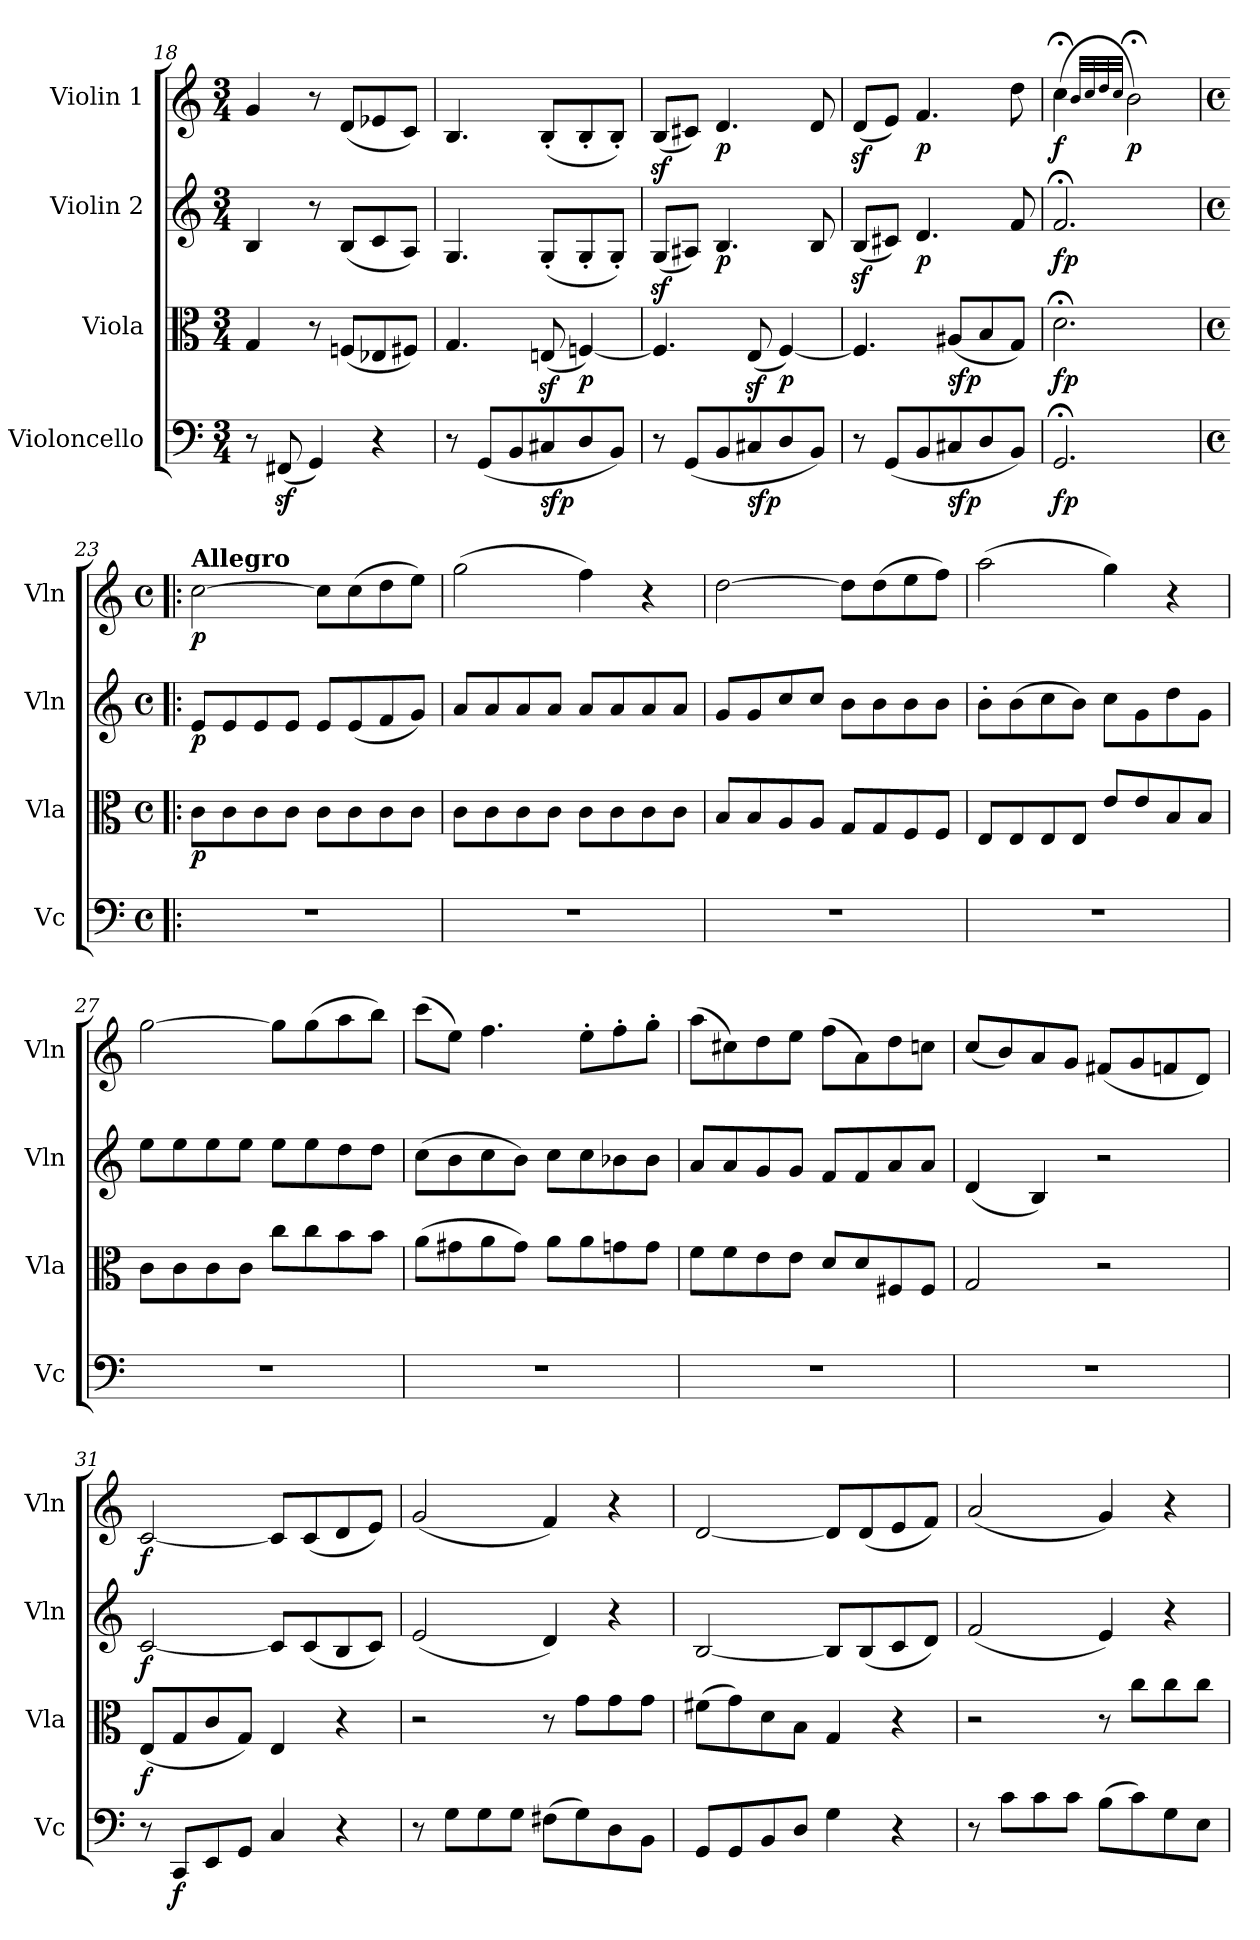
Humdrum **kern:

**kern	**dynam	**kern	**dynam	**kern	**dynam	**kern	**dynam
*part4	*part4	*part3	*part3	*part2	*part2	*part1	*part1
*staff4	*staff4	*staff3	*staff3	*staff2	*staff2	*staff1	*staff1
*I"Violoncello	*	*I"Viola	*	*I"Violin 2	*	*I"Violin 1	*
*I'Vc	*	*I'Vla	*	*I'Vln	*	*I'Vln	*
!!LO:LB:g=z
*clefF4	*	*clefC3	*	*clefG2	*	*clefG2	*
*k[]	*	*k[]	*	*k[]	*	*k[]	*
*M3/4	*	*M3/4	*	*M3/4	*	*M3/4	*
=18	=18	=18	=18	=18	=18	=18	=18
8r	.	4G/	.	4B/	.	4g/	.
(8FF#Xz</	.	.	.	.	.	.	.
4GG/)	.	8r	.	8r	.	8r	.
.	.	(8Fn/L	.	(8B/L	.	(8d/L	.
4r	.	8E-X/	.	8c/	.	8e-X/	.
.	.	8F#X/J)	.	8A/J)	.	8c/J)	.
=19	=19	=19	=19	=19	=19	=19	=19
8r	.	4.G/	.	4.G/	.	4.B/	.
(8GG/L	.	.	.	.	.	.	.
8BB/	.	.	.	.	.	.	.
!	!LO:DY:b	!	!	!	!	!	!
8C#X/	sfp	(8Enz</	.	(8G'/L	.	(8B'/L	.
!	!	!	!LO:DY:b	!	!	!	!
8D/	.	[4Fn/)	p	8G'/	.	8B'/	.
8BB/J)	.	.	.	8G'/J)	.	8B'/J)	.
=20	=20	=20	=20	=20	=20	=20	=20
8r	.	4.F/]	.	(8Gz</L	.	(8Bz</L	.
(8GG/L	.	.	.	8A#X/J)	.	8c#X/J)	.
!	!	!	!	!	!LO:DY:b	!	!LO:DY:b
8BB/	.	.	.	4.B/	p	4.d/	p
!	!LO:DY:b	!	!	!	!	!	!
8C#X/	sfp	(8Ez</	.	.	.	.	.
!	!	!	!LO:DY:b	!	!	!	!
8D/	.	[4F/)	p	.	.	.	.
8BB/J)	.	.	.	8B/	.	8d/	.
=21	=21	=21	=21	=21	=21	=21	=21
8r	.	4.F/]	.	(8Bz</L	.	(8dz</L	.
(8GG/L	.	.	.	8c#X/J)	.	8e/J)	.
!	!	!	!	!	!LO:DY:b	!	!LO:DY:b
8BB/	.	.	.	4.d/	p	4.f/	p
!	!LO:DY:b	!	!LO:DY:b	!	!	!	!
8C#X/	sfp	(8A#X/L	sfp	.	.	.	.
8D/	.	8B/	.	.	.	.	.
8BB/J)	.	8G/J)	.	8f/	.	8dd\	.
=22	=22	=22	=22	=22	=22	=22	=22
!	!LO:DY:b	!	!LO:DY:b	!	!LO:DY:b	!	!LO:DY:b
2.GG;</	fp	2.d;<\	fp	2.f;</	fp	(<4cc;<\	f
.	.	.	.	.	.	32qb/LLL	.
.	.	.	.	.	.	32qcc/	.
.	.	.	.	.	.	32qdd/	.
.	.	.	.	.	.	32qcc/JJJ	.
!	!	!	!	!	!	!	!LO:DY:b
.	.	.	.	.	.	2b;<\)	p
=23!|:	=23!|:	=23!|:	=23!|:	=23!|:	=23!|:	=23!|:	=23!|:
*M4/4	*	*M4/4	*	*M4/4	*	*M4/4	*
*met(c)	*	*met(c)	*	*met(c)	*	*met(c)	*
!	!	!	!	!	!	!LO:TX:a:B:t=Allegro	!
!	!	!	!LO:DY:b	!	!LO:DY:b	!	!LO:DY:b
1r	.	8c\L	p	8e/L	p	[2cc\	p
.	.	8c\	.	8e/	.	.	.
.	.	8c\	.	8e/	.	.	.
.	.	8c\J	.	8e/J	.	.	.
.	.	8c\L	.	8e/L	.	8cc\L]	.
.	.	8c\	.	(8e/	.	(8cc\	.
.	.	8c\	.	8f/	.	8dd\	.
.	.	8c\J	.	8g/J)	.	8ee\J)	.
=24	=24	=24	=24	=24	=24	=24	=24
1r	.	8c\L	.	8a/L	.	(2gg\	.
.	.	8c\	.	8a/	.	.	.
.	.	8c\	.	8a/	.	.	.
.	.	8c\J	.	8a/J	.	.	.
.	.	8c\L	.	8a/L	.	4ff\)	.
.	.	8c\	.	8a/	.	.	.
.	.	8c\	.	8a/	.	4r	.
.	.	8c\J	.	8a/J	.	.	.
!!LO:LB:g=z
=25	=25	=25	=25	=25	=25	=25	=25
1r	.	8B/L	.	8g/L	.	[2dd\	.
.	.	8B/	.	8g/	.	.	.
.	.	8A/	.	8cc/	.	.	.
.	.	8A/J	.	8cc/J	.	.	.
.	.	8G/L	.	8b\L	.	8dd\L]	.
.	.	8G/	.	8b\	.	(8dd\	.
.	.	8F/	.	8b\	.	8ee\	.
.	.	8F/J	.	8b\J	.	8ff\J)	.
=26	=26	=26	=26	=26	=26	=26	=26
1r	.	8E/L	.	8b'\L	.	(2aa\	.
.	.	8E/	.	(8b\	.	.	.
.	.	8E/	.	8cc\	.	.	.
.	.	8E/J	.	8b\J)	.	.	.
.	.	8e/L	.	8cc\L	.	4gg\)	.
.	.	8e/	.	8g\	.	.	.
.	.	8B/	.	8dd\	.	4r	.
.	.	8B/J	.	8g\J	.	.	.
!!LO:PB:g=z
=27	=27	=27	=27	=27	=27	=27	=27
1r	.	8c\L	.	8ee\L	.	[2gg\	.
.	.	8c\	.	8ee\	.	.	.
.	.	8c\	.	8ee\	.	.	.
.	.	8c\J	.	8ee\J	.	.	.
.	.	8cc\L	.	8ee\L	.	8gg\L]	.
.	.	8cc\	.	8ee\	.	(8gg\	.
.	.	8b\	.	8dd\	.	8aa\	.
.	.	8b\J	.	8dd\J	.	8bb\J)	.
=28	=28	=28	=28	=28	=28	=28	=28
1r	.	(8a\L	.	(8cc\L	.	(8ccc\L	.
.	.	8g#X\	.	8b\	.	8ee\J)	.
.	.	8a\	.	8cc\	.	4.ff\	.
.	.	8g#\J)	.	8b\J)	.	.	.
.	.	8a\L	.	8cc\L	.	.	.
.	.	8a\	.	8cc\	.	8ee'\L	.
.	.	8gn\	.	8b-X\	.	8ff'\	.
.	.	8g\J	.	8b-\J	.	8gg'\J	.
=29	=29	=29	=29	=29	=29	=29	=29
1r	.	8f\L	.	8a/L	.	(8aa\L	.
.	.	8f\	.	8a/	.	8cc#X\)	.
.	.	8e\	.	8g/	.	8dd\	.
.	.	8e\J	.	8g/J	.	8ee\J	.
.	.	8d/L	.	8f/L	.	(8ff\L	.
.	.	8d/	.	8f/	.	8a\)	.
.	.	8F#X/	.	8a/	.	8dd\	.
.	.	8F#/J	.	8a/J	.	8ccn\J	.
=30	=30	=30	=30	=30	=30	=30	=30
1r	.	2G/	.	(4d/	.	(8cc/L	.
.	.	.	.	.	.	8b/)	.
.	.	.	.	4B/)	.	8a/	.
.	.	.	.	.	.	8g/J	.
.	.	2r	.	2r	.	(8f#X/L	.
.	.	.	.	.	.	8g/	.
.	.	.	.	.	.	8fn/	.
.	.	.	.	.	.	8d/J)	.
=31	=31	=31	=31	=31	=31	=31	=31
!	!	!	!LO:DY:b	!	!LO:DY:b	!	!LO:DY:b
8r	.	(8E/L	f	[2c/	f	[2c/	f
!	!LO:DY:b	!	!	!	!	!	!
8CC/L	f	8G/	.	.	.	.	.
8EE/	.	8c/	.	.	.	.	.
8GG/J	.	8G/J)	.	.	.	.	.
4C/	.	4E/	.	8c/L]	.	8c/L]	.
.	.	.	.	(8c/	.	(8c/	.
4r	.	4r	.	8B/	.	8d/	.
.	.	.	.	8c/J)	.	8e/J)	.
=32	=32	=32	=32	=32	=32	=32	=32
8r	.	2r	.	(2e/	.	(2g/	.
8G\L	.	.	.	.	.	.	.
8G\	.	.	.	.	.	.	.
8G\J	.	.	.	.	.	.	.
(8F#X\L	.	8r	.	4d/)	.	4f/)	.
8G\)	.	8g\L	.	.	.	.	.
8D\	.	8g\	.	4r	.	4r	.
8BB\J	.	8g\J	.	.	.	.	.
!!LO:LB:g=z
=33	=33	=33	=33	=33	=33	=33	=33
8GG/L	.	(8f#X\L	.	[2B/	.	[2d/	.
8GG/	.	8g\)	.	.	.	.	.
8BB/	.	8d\	.	.	.	.	.
8D/J	.	8B\J	.	.	.	.	.
4G\	.	4G/	.	8B/L]	.	8d/L]	.
.	.	.	.	(8B/	.	(8d/	.
4r	.	4r	.	8c/	.	8e/	.
.	.	.	.	8d/J)	.	8f/J)	.
=34	=34	=34	=34	=34	=34	=34	=34
8r	.	2r	.	(2f/	.	(2a/	.
8c\L	.	.	.	.	.	.	.
8c\	.	.	.	.	.	.	.
8c\J	.	.	.	.	.	.	.
(8B\L	.	8r	.	4e/)	.	4g/)	.
8c\)	.	8cc\L	.	.	.	.	.
8G\	.	8cc\	.	4r	.	4r	.
8E\J	.	8cc\J	.	.	.	.	.
=	=	=	=	=	=	=	=
*-	*-	*-	*-	*-	*-	*-	*-
